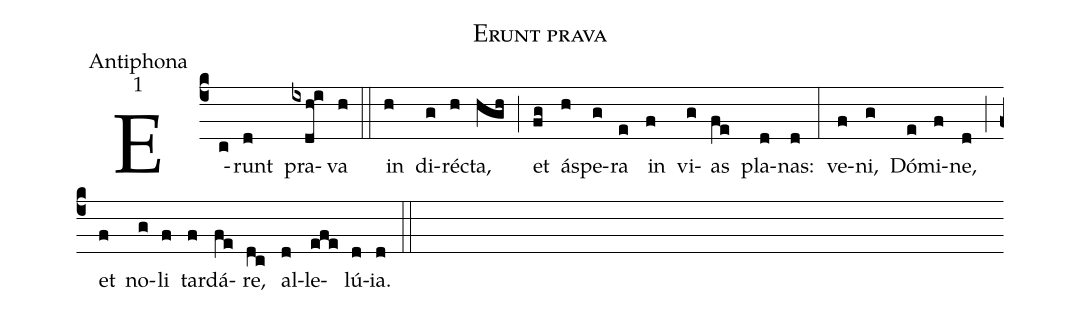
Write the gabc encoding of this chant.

name:Erunt prava;
office-part:Antiphona;
mode:1;
%%
(c4) E(c)runt(d) pra(ixdh!i)va(h) (::)
in(h) di(g)ré(h)cta,(hgh) (;) et(fg) á(h)spe(g)ra(e) in(f) vi(g)as(fe) pla(d)nas:(d) (:)
ve(f)ni,(g) Dó(e)mi(f)ne,(d) (;) et(f) no(g)li(f) tar(f)dá(fe)re,(dc) al(d)le(efe)lú(d)ia.(d) (::)
